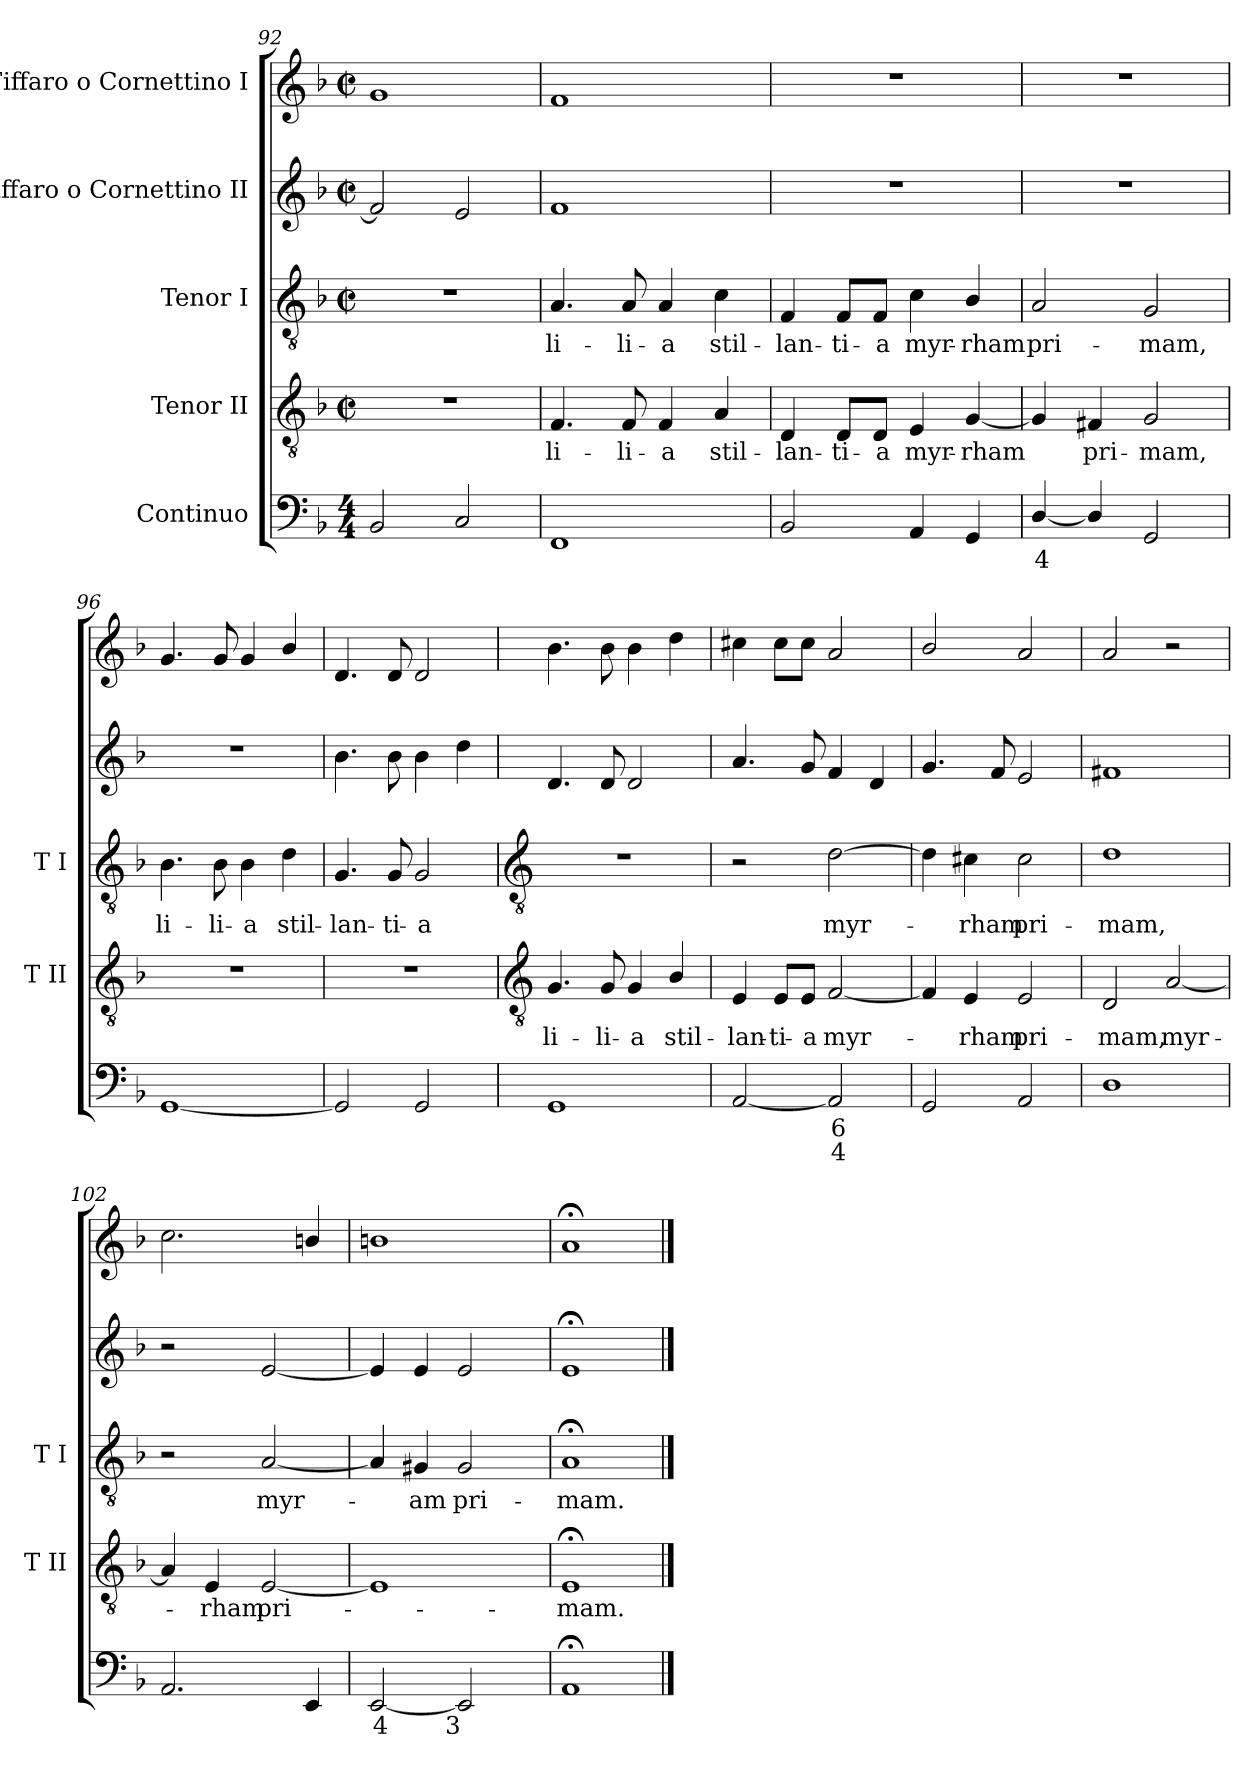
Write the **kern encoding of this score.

**kern	**text	**text	**kern	**text	**kern	**text	**kern	**kern
*part5	*part5	*part5	*part4	*part4	*part3	*part3	*part2	*part1
*staff5	*staff5	*staff5	*staff4	*staff4	*staff3	*staff3	*staff2	*staff1
*I"Continuo	*	*	*I"Tenor II	*	*I"Tenor I	*	*I"Fiffaro o Cornettino II	*I"Fiffaro o Cornettino I
*	*	*	*I'T II	*	*I'T I	*	*	*
*clefF4	*	*	*clefGv2	*	*clefGv2	*	*clefG2	*clefG2
*k[b-]	*	*	*k[b-]	*	*k[b-]	*	*k[b-]	*k[b-]
*F:	*	*	*F:	*	*F:	*	*F:	*F:
*M4/4	*	*	*M2/2	*	*M2/2	*	*M2/2	*M2/2
*	*	*	*met(c|)	*	*met(c|)	*	*met(c|)	*met(c|)
=92	=92	=92	=92	=92	=92	=92	=92	=92
2BB-	.	.	1r	.	1r	.	2f]	1g
2C	.	.	.	.	.	.	2e	.
=93	=93	=93	=93	=93	=93	=93	=93	=93
!	!	!	!	!LO:LY:b	!	!LO:LY:b	!	!
1FF	.	.	4.F	li-	4.A	li-	1f	1f
!	!	!	!	!LO:LY:b	!	!LO:LY:b	!	!
.	.	.	8F	-li-	8A	-li-	.	.
!	!	!	!	!LO:LY:b	!	!LO:LY:b	!	!
.	.	.	4F	-a	4A	-a	.	.
!	!	!	!	!LO:LY:b	!	!LO:LY:b	!	!
.	.	.	4A	stil-	4c	stil-	.	.
=94	=94	=94	=94	=94	=94	=94	=94	=94
!	!	!	!	!LO:LY:b	!	!LO:LY:b	!	!
2BB-	.	.	4D	-lan-	4F	-lan-	1r	1r
!	!	!	!	!LO:LY:b	!	!LO:LY:b	!	!
.	.	.	8D/L	-ti-	8F/L	-ti-	.	.
!	!	!	!	!LO:LY:b	!	!LO:LY:b	!	!
.	.	.	8D/J	-a	8F/J	-a	.	.
!	!	!	!	!LO:LY:b	!	!LO:LY:b	!	!
4AA	.	.	4E	myr-	4c	myr-	.	.
!	!	!	!	!LO:LY:b	!	!LO:LY:b	!	!
4GG	.	.	[4G	-rham	4B-/	-rham	.	.
=95	=95	=95	=95	=95	=95	=95	=95	=95
!	!LO:LY:b	!	!	!	!	!LO:LY:b	!	!
[4D/	4	.	4G]	.	2A	pri-	1r	1r
!	!	!	!	!LO:LY:b	!	!	!	!
4D/]	.	.	4F#X	pri-	.	.	.	.
!	!	!	!	!LO:LY:b	!	!LO:LY:b	!	!
2GG	.	.	2G	-mam,	2G	-mam,	.	.
=96	=96	=96	=96	=96	=96	=96	=96	=96
!	!	!	!	!	!	!LO:LY:b	!	!
[1GG	.	.	1r	.	4.B-	li-	1r	4.g
!	!	!	!	!	!	!LO:LY:b	!	!
.	.	.	.	.	8B-	-li-	.	8g
!	!	!	!	!	!	!LO:LY:b	!	!
.	.	.	.	.	4B-	-a	.	4g
!	!	!	!	!	!	!LO:LY:b	!	!
.	.	.	.	.	4d	stil-	.	4b-/
=97	=97	=97	=97	=97	=97	=97	=97	=97
!	!	!	!	!	!	!LO:LY:b	!	!
2GG]	.	.	1r	.	4.G	-lan-	4.b-	4.d
!	!	!	!	!	!	!LO:LY:b	!	!
.	.	.	.	.	8G	-ti-	8b-	8d
!	!	!	!	!	!	!LO:LY:b	!	!
2GG	.	.	.	.	2G	-a	4b-	2d
.	.	.	.	.	.	.	4dd	.
!!LO:LB:g=z
=98	=98	=98	=98	=98	=98	=98	=98	=98
*	*	*	*clefGv2	*	*clefGv2	*	*	*
!	!	!	!	!LO:LY:b	!	!	!	!
1GG	.	.	4.G	li-	1r	.	4.d	4.b-
!	!	!	!	!LO:LY:b	!	!	!	!
.	.	.	8G	-li-	.	.	8d	8b-
!	!	!	!	!LO:LY:b	!	!	!	!
.	.	.	4G	-a	.	.	2d	4b-
!	!	!	!	!LO:LY:b	!	!	!	!
.	.	.	4B-/	stil-	.	.	.	4dd
=99	=99	=99	=99	=99	=99	=99	=99	=99
!	!	!	!	!LO:LY:b	!	!	!	!
[2AA	.	.	4E	-lan-	2r	.	4.a	4cc#X
!	!	!	!	!LO:LY:b	!	!	!	!
.	.	.	8E/L	-ti-	.	.	.	8cc#L
!	!	!	!	!LO:LY:b	!	!	!	!
.	.	.	8E/J	-a	.	.	8g	8cc#J
!	!LO:LY:b	!LO:LY:b	!	!LO:LY:b	!	!LO:LY:b	!	!
2AA]	6	4	[2F	myr-	[2d	myr-	4f	2a
.	.	.	.	.	.	.	4d	.
=100	=100	=100	=100	=100	=100	=100	=100	=100
2GG	.	.	4F]	.	4d]	.	4.g	2b-/
!	!	!	!	!LO:LY:b	!	!LO:LY:b	!	!
.	.	.	4E	rham	4c#X	rham	.	.
.	.	.	.	.	.	.	8f	.
!	!	!	!	!LO:LY:b	!	!LO:LY:b	!	!
2AA	.	.	2E	pri-	2c#	pri-	2e	2a
=101	=101	=101	=101	=101	=101	=101	=101	=101
!	!	!	!	!LO:LY:b	!	!LO:LY:b	!	!
1D	.	.	2D	-mam,	1d	-mam,	1f#X	2a
!	!	!	!	!LO:LY:b	!	!	!	!
.	.	.	[2A	myr-	.	.	.	2r
=102	=102	=102	=102	=102	=102	=102	=102	=102
2.AA	.	.	4A]	.	2r	.	2r	2.cc
!	!	!	!	!LO:LY:b	!	!	!	!
.	.	.	4E	rham	.	.	.	.
!	!	!	!	!LO:LY:b	!	!LO:LY:b	!	!
.	.	.	[2E	pri-	[2A	myr-	[2e	.
4EE	.	.	.	.	.	.	.	4bn/
=103	=103	=103	=103	=103	=103	=103	=103	=103
!	!LO:LY:b	!	!	!	!	!	!	!
[2EE	4	.	1E]	.	4A]	.	4e]	1bn
!	!	!	!	!	!	!LO:LY:b	!	!
.	.	.	.	.	4G#X	am	4e	.
!	!LO:LY:b	!	!	!	!	!LO:LY:b	!	!
2EE]	3	.	.	.	2G#	pri-	2e	.
=104	=104	=104	=104	=104	=104	=104	=104	=104
!	!	!	!	!LO:LY:b	!	!LO:LY:b	!	!
1AA;<	.	.	1E;<	mam.	1A;<	-mam.	1e;<	1a;<
==	==	==	==	==	==	==	==	==
*-	*-	*-	*-	*-	*-	*-	*-	*-
